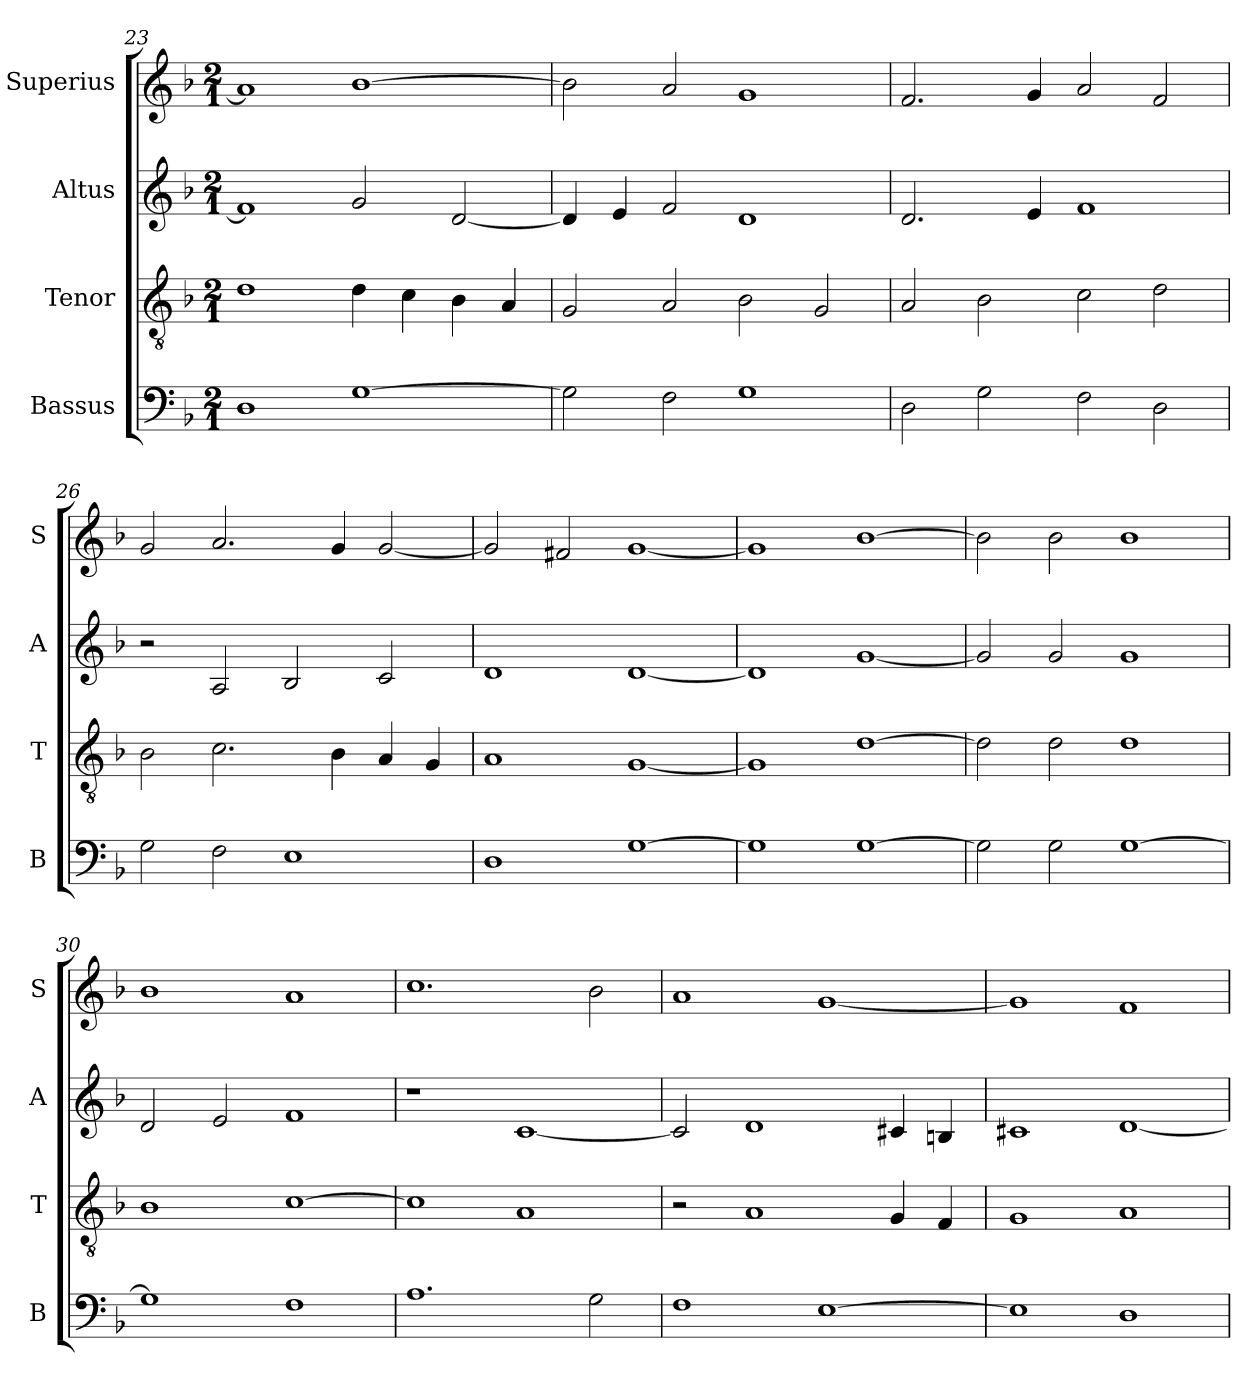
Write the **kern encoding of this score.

**kern	**kern	**kern	**kern
*part4	*part3	*part2	*part1
*staff4	*staff3	*staff2	*staff1
*I"Bassus	*I"Tenor	*I"Altus	*I"Superius
*I'B	*I'T	*I'A	*I'S
*clefF4	*clefGv2	*clefG2	*clefG2
*k[b-]	*k[b-]	*k[b-]	*k[b-]
*F:	*F:	*F:	*F:
*M2/1	*M2/1	*M2/1	*M2/1
=23	=23	=23	=23
1D	1d	1f]	1a]
[1G	4d	2g	[1b-
.	4c	.	.
.	4B-	[2d	.
.	4A	.	.
=24	=24	=24	=24
2G]	2G	4d]	2b-]
.	.	4e	.
2F	2A	2f	2a
1G	2B-	1d	1g
.	2G	.	.
=25	=25	=25	=25
2D	2A	2.d	2.f
2G	2B-	.	.
.	.	4e	4g
2F	2c	1f	2a
2D	2d	.	2f
=26	=26	=26	=26
2G	2B-	2r	2g
2F	2.c	2A	2.a
1E	.	2B-	.
.	4B-	.	4g
.	4A	2c	[2g
.	4G	.	.
=27	=27	=27	=27
1D	1A	1d	2g]
.	.	.	2f#X
[1G	[1G	[1d	[1g
=28	=28	=28	=28
1G]	1G]	1d]	1g]
[1G	[1d	[1g	[1b-
=29	=29	=29	=29
2G]	2d]	2g]	2b-]
2G	2d	2g	2b-
[1G	1d	1g	1b-
=30	=30	=30	=30
1G]	1B-	2d	1b-
.	.	2e	.
1F	[1c	1f	1a
=31	=31	=31	=31
1.A	1c]	1r	1.cc
.	1A	[1c	.
2G	.	.	2b-
=32	=32	=32	=32
1F	2r	2c]	1a
.	1A	1d	.
[1E	.	.	[1g
.	4G	4c#X	.
.	4F	4Bn	.
=33	=33	=33	=33
1E]	1G	1c#X	1g]
1D	1A	[1d	1f
=	=	=	=
*-	*-	*-	*-
